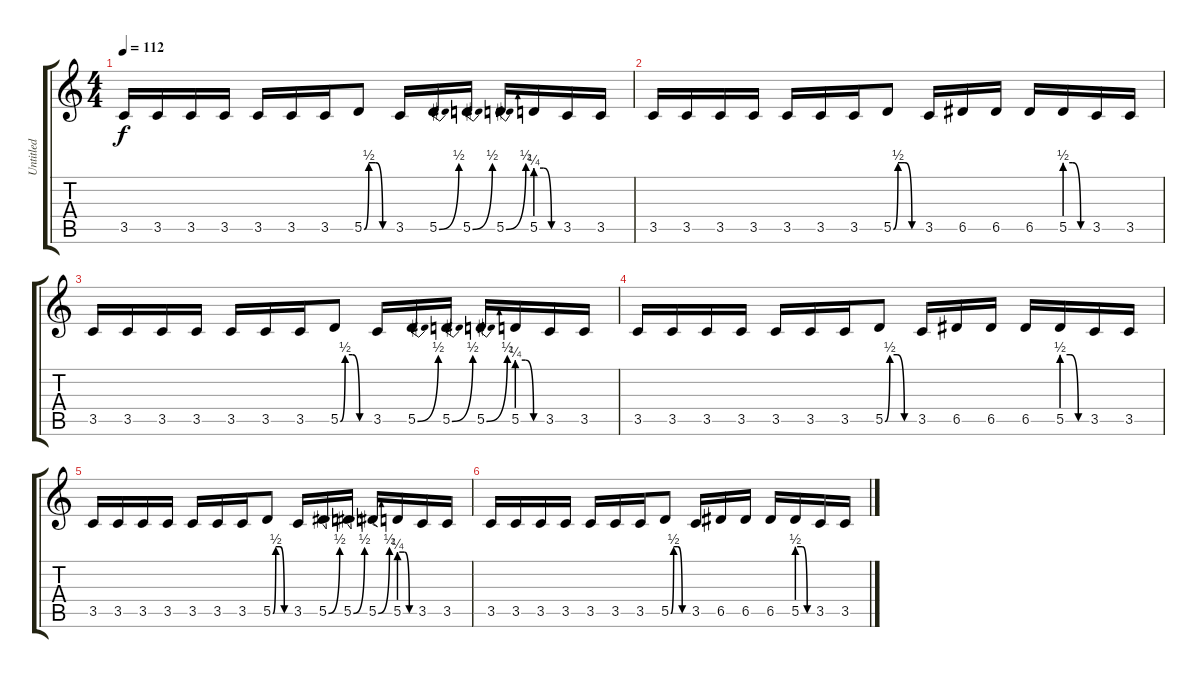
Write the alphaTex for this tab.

\track ("Untitled" "Untitled") {instrument acousticguitarnylon}
\staff {score tabs}
\tuning (E4 B3 G3 D3 A2 E2) {hide}
\ts (4 4)
\tempo 112
\clef g2
\ks c
3.5.16{dy f} 3.5.16 3.5.16 3.5.16 3.5.16 3.5.16 3.5.16 5.5{be (custom 0 0 10 2 25 2 40 0 60 0)}.8 3.5.16 5.5{be (bend 0 0 60 2)}.16 5.5{be (bend 0 0 60 2)}.16 5.5{be (bend 0 0 60 2)}.16 5.5{be (custom 0 1 20 1 40 0 60 0)}.16 3.5.16 3.5.16 |
3.5.16 3.5.16 3.5.16 3.5.16 3.5.16 3.5.16 3.5.16 5.5{be (custom 0 0 10 2 25 2 40 0 60 0)}.8 3.5.16 6.5.16 6.5.16 6.5.16 5.5{be (custom 0 2 20 2 40 0 60 0)}.16 3.5.16 3.5.16 |
3.5.16 3.5.16 3.5.16 3.5.16 3.5.16 3.5.16 3.5.16 5.5{be (custom 0 0 10 2 25 2 40 0 60 0)}.8 3.5.16 5.5{be (bend 0 0 60 2)}.16 5.5{be (bend 0 0 60 2)}.16 5.5{be (bend 0 0 60 2)}.16 5.5{be (custom 0 1 20 1 40 0 60 0)}.16 3.5.16 3.5.16 |
3.5.16 3.5.16 3.5.16 3.5.16 3.5.16 3.5.16 3.5.16 5.5{be (custom 0 0 10 2 25 2 40 0 60 0)}.8 3.5.16 6.5.16 6.5.16 6.5.16 5.5{be (custom 0 2 20 2 40 0 60 0)}.16 3.5.16 3.5.16 |
3.5.16 3.5.16 3.5.16 3.5.16 3.5.16 3.5.16 3.5.16 5.5{be (custom 0 0 10 2 25 2 40 0 60 0)}.8 3.5.16 5.5{be (bend 0 0 60 2)}.16 5.5{be (bend 0 0 60 2)}.16 5.5{be (bend 0 0 60 2)}.16 5.5{be (custom 0 1 20 1 40 0 60 0)}.16 3.5.16 3.5.16 |
3.5.16 3.5.16 3.5.16 3.5.16 3.5.16 3.5.16 3.5.16 5.5{be (custom 0 0 10 2 25 2 40 0 60 0)}.8 3.5.16 6.5.16 6.5.16 6.5.16 5.5{be (custom 0 2 20 2 40 0 60 0)}.16 3.5.16 3.5.16
